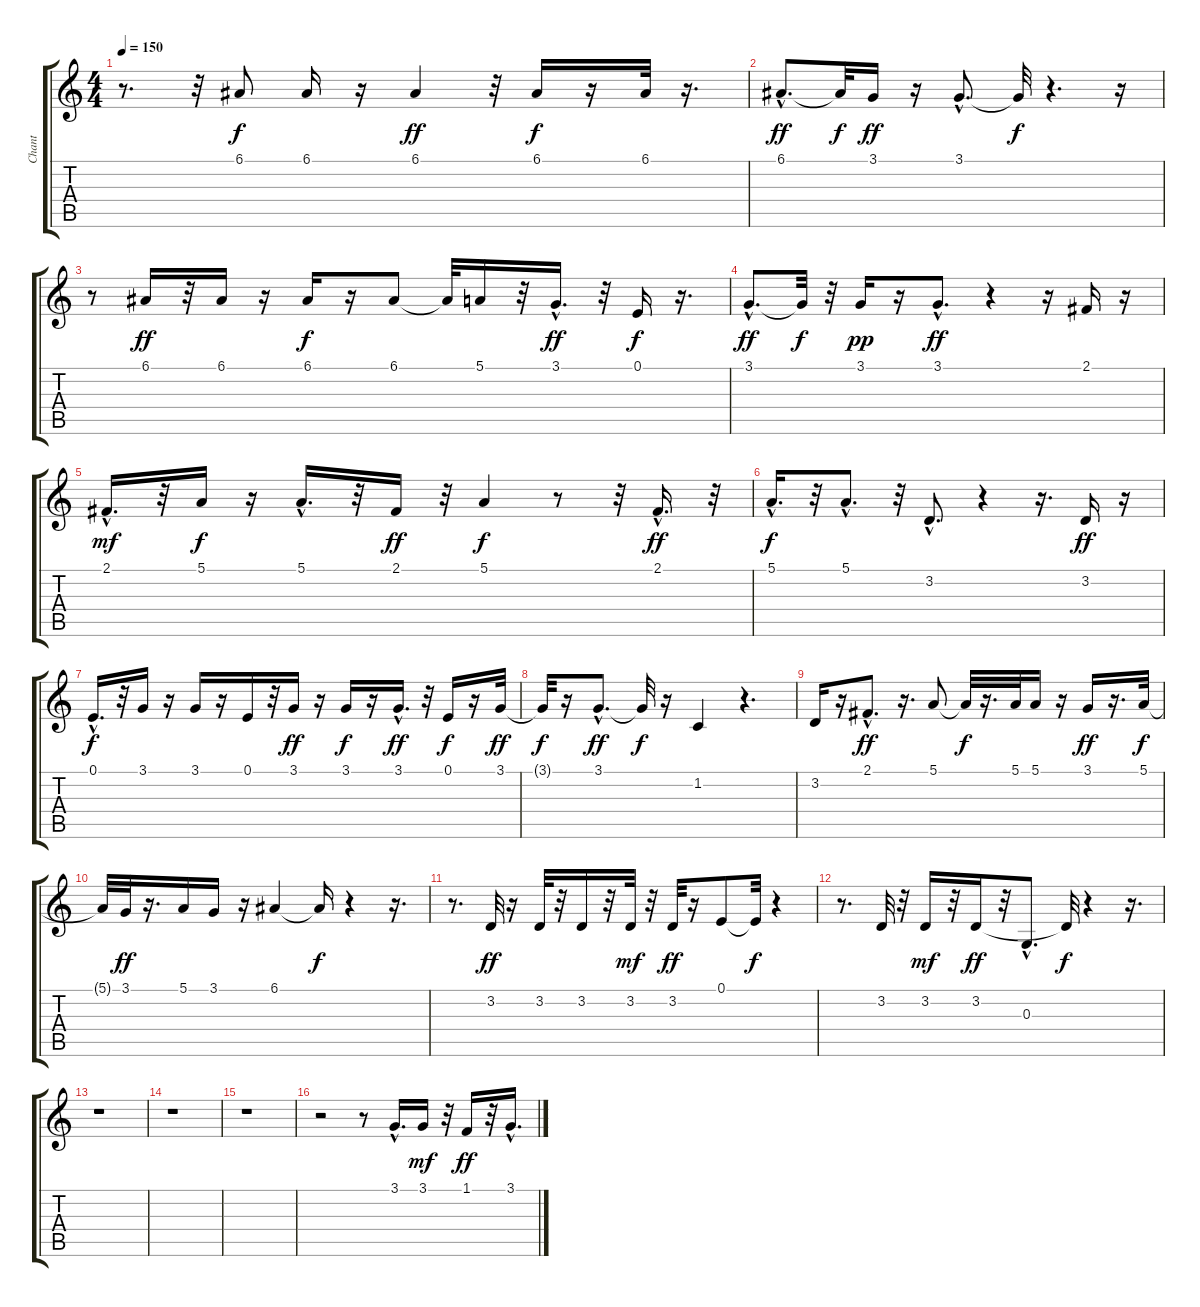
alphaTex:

\track ("Chant" "Chant") {instrument harmonica}
\staff {score tabs}
\tuning (E4 B3 G3 D3 A2 E2) {hide}
\ts (4 4)
\tempo 150
\clef g2
\ks c
r.8{d dy f} r.32 6.1.8 6.1.16 r.16 6.1.4{dy ff} r.32 6.1.16{dy f} r.16 6.1.32 r.16{d} |
6.1{hac}.8{d dy ff} 6.1{t}.32{dy f} 3.1.16{dy ff} r.16 3.1{hac}.8{d} 3.1{t}.32{dy f} r.4{d} r.16 |
r.8 6.1.16{dy ff} r.32 6.1.16 r.16 6.1.16{dy f} r.16 6.1.8 6.1{t}.32 5.1.16 r.32 3.1{hac}.16{d dy ff} r.32 0.1.16{dy f} r.16{d} |
3.1{hac}.8{d dy ff} 3.1{t}.32{dy f} r.32 3.1.16{dy pp} r.16 3.1{hac}.8{d dy ff} r.4 r.16 2.1.16 r.16 |
2.1{hac}.16{d dy mf} r.32 5.1.16{dy f} r.16 5.1{hac}.16{d} r.32 2.1.16{dy ff} r.32 5.1.4{dy f} r.8 r.32 2.1{hac}.16{d dy ff} r.32 |
5.1{hac}.16{d dy f} r.32 5.1{hac}.8{d} r.32 3.2{hac}.8{d} r.4 r.16{d} 3.2.16{dy ff} r.16 |
0.1{hac}.16{d dy f} r.32 3.1.16 r.16 3.1.16 r.16 0.1.16 r.32 3.1.16{dy ff} r.16 3.1.16{dy f} r.16 3.1{hac}.16{d dy ff} r.32 0.1.16{dy f} r.16 3.1.32{dy ff} |
3.1{t}.32{dy f} r.16 3.1{hac}.8{d dy ff} 3.1{t}.32{dy f} r.16 1.2.4 r.4{d} |
3.2.16 r.16 2.1{hac}.8{d dy ff} r.16{d} 5.1.8 5.1{t}.32{dy f} r.16{d} 5.1.32 5.1.16 r.16 3.1.16{dy ff} r.16{d} 5.1.32{dy f} |
5.1{t}.32 3.1.32{dy ff} r.16{d} 5.1.16 3.1.16 r.16 6.1.4 6.1{t}.16{dy f} r.4 r.16{d} |
r.8{d} 3.2.32{dy ff} r.16 3.2.32 r.32 3.2.16 r.32 3.2.32{dy mf} r.32 3.2.32{dy ff} r.16 0.1.8 0.1{t}.32{dy f} r.4 |
r.8{d} 3.2.32 r.32 3.2.16{dy mf} r.32 3.2.16{dy ff} r.32 0.3{hac}.8{d} 3.2{t}.32{dy f} r.4 r.16{d} |
r.1 |
r.1 |
r.1 |
r.2 r.8 3.1{hac}.16{d} 3.1.16{dy mf} r.32 1.1.16{dy ff} r.32 3.1{hac}.16{d}
